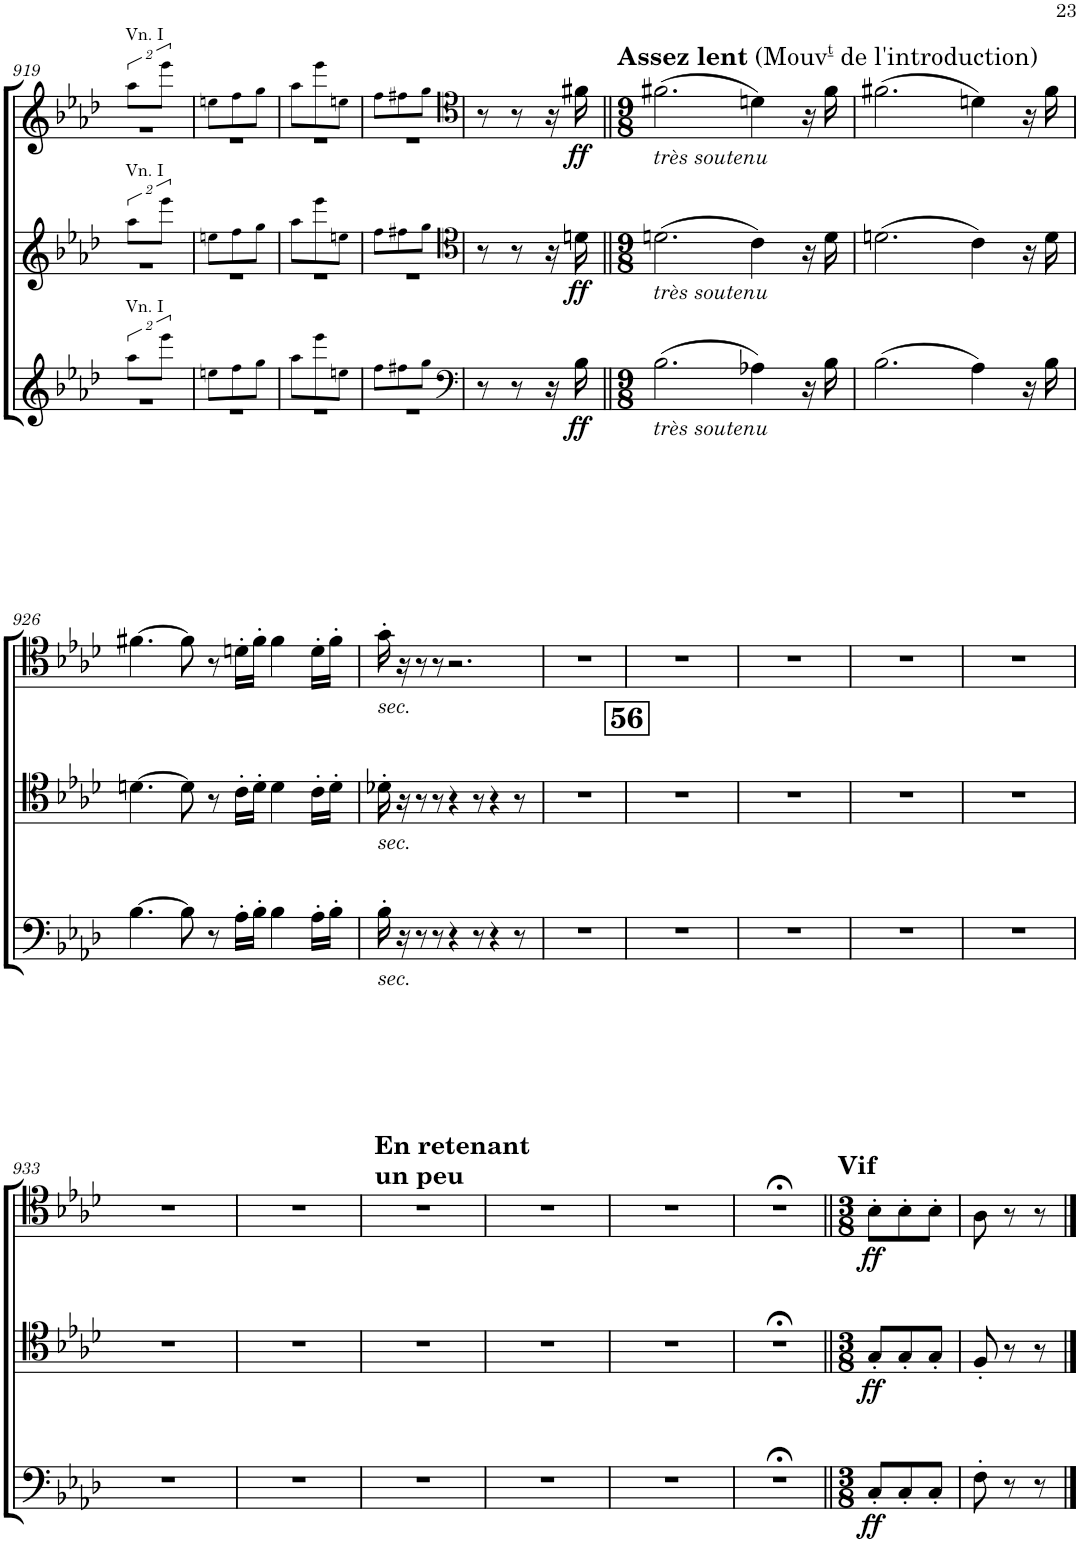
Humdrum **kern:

**kern	**dynam	**kern	**dynam	**kern	**dynam
*part3	*part3	*part2	*part2	*part1	*part1
*staff3	*staff3	*staff2	*staff2	*staff1	*staff1
*I"Trombone 3	*	*I"Trombone 2	*	*I"Trombone 1	*
*I'Trb	*	*I'Trb	*	*I'Trb	*
!!LO:PB:g=z
*clefG2	*	*clefG2	*	*clefG2	*
*k[b-e-a-d-]	*	*k[b-e-a-d-]	*	*k[b-e-a-d-]	*
*M3/8	*	*M3/8	*	*M3/8	*
=919	=919	=919	=919	=919	=919
*^	*	*^	*	*^	*
!	!	!	!	!	!	!LO:TX:a:t=Vn. I	!	!
!	!	!	!LO:TX:a:t=Vn. I	!	!	!	!	!
!LO:TX:a:t=Vn. I	!	!	!	!	!	!	!	!
16%3aa-!\L	4.r	.	16%3aa-!\L	4.r	.	16%3aa-!\L	4.r	.
16%3eee-!\J	.	.	16%3eee-!\J	.	.	16%3eee-!\J	.	.
=920	=920	=920	=920	=920	=920	=920	=920	=920
8een!\L	4.r	.	8een!\L	4.r	.	8een!\L	4.r	.
8ff!\	.	.	8ff!\	.	.	8ff!\	.	.
8gg!\J	.	.	8gg!\J	.	.	8gg!\J	.	.
=921	=921	=921	=921	=921	=921	=921	=921	=921
8aa-!\L	4.r	.	8aa-!\L	4.r	.	8aa-!\L	4.r	.
8eee-!\	.	.	8eee-!\	.	.	8eee-!\	.	.
8een!\J	.	.	8een!\J	.	.	8een!\J	.	.
=922	=922	=922	=922	=922	=922	=922	=922	=922
8ff!\L	4.r	.	8ff!\L	4.r	.	8ff!\L	4.r	.
8ff#X!\	.	.	8ff#X!\	.	.	8ff#X!\	.	.
8gg!\J	.	.	8gg!\J	.	.	8gg!\J	.	.
*v	*v	*	*	*	*	*v	*v	*
*	*	*v	*v	*	*	*
=923	=923	=923	=923	=923	=923
*clefF4	*	*clefC4	*	*clefC4	*
8r	.	8r	.	8r	.
8r	.	8r	.	8r	.
16r	.	16r	.	16r	.
!	!LO:DY:b	!	!LO:DY:b	!	!LO:DY:b
16B-\	ff	16dn\	ff	16f#X\	ff
=924||	=924||	=924||	=924||	=924||	=924||
*M9/8	*	*M9/8	*	*M9/8	*
!	!	!	!	!LO:TX:a:B:t=Assez lent	!
!	!	!	!	!LO:TX:a:t=(Mouv	!
!	!	!	!	!LO:TX:a:t=t	!
!	!	!	!	!LO:TX:a:t=de l'introduction)	!
!	!	!	!	!LO:TX:b:i:t=très soutenu	!
!	!	!LO:TX:b:i:t=très soutenu	!	!	!
!LO:TX:b:i:t=très soutenu	!	!	!	!	!
(2.B-\	.	(2.dn\	.	(2.f#X\	.
4A-X\)	.	4c\)	.	4dn\)	.
16r	.	16r	.	16r	.
16B-\	.	16d\	.	16f#\	.
=925	=925	=925	=925	=925	=925
(2.B-\	.	(2.dn\	.	(2.f#X\	.
4A-\)	.	4c\)	.	4dn\)	.
16r	.	16r	.	16r	.
16B-\	.	16d\	.	16f#\	.
!!LO:LB:g=z
=926	=926	=926	=926	=926	=926
[4.B-\	.	[4.dn\	.	[4.f#X\	.
8B-\]	.	8d\]	.	8f#\]	.
8r	.	8r	.	8r	.
16A-'\LL	.	16c'\LL	.	16dn'\LL	.
16B-'\JJ	.	16d'\JJ	.	16f#'\JJ	.
4B-\	.	4d\	.	4f#\	.
16A-'\LL	.	16c'\LL	.	16d'\LL	.
16B-'\JJ	.	16d'\JJ	.	16f#'\JJ	.
=927	=927	=927	=927	=927	=927
!	!	!	!	!LO:TX:b:i:t=sec.	!
!	!	!LO:TX:b:i:t=sec.	!	!	!
!LO:TX:b:i:t=sec.	!	!	!	!	!
16B-'\	.	16d-X'\	.	16g'\	.
16r	.	16r	.	16r	.
8r	.	8r	.	8r	.
8r	.	8r	.	8r	.
4r	.	4r	.	2.r	.
8r	.	8r	.	.	.
4r	.	4r	.	.	.
8r	.	8r	.	.	.
=928	=928	=928	=928	=928	=928
8%9r	.	8%9r	.	8%9r	.
!!LO:REH:place=s1:b:B:cj:fs=14:t=56
=929	=929	=929	=929	=929	=929
8%9r	.	8%9r	.	8%9r	.
=930	=930	=930	=930	=930	=930
8%9r	.	8%9r	.	8%9r	.
=931	=931	=931	=931	=931	=931
8%9r	.	8%9r	.	8%9r	.
=932	=932	=932	=932	=932	=932
8%9r	.	8%9r	.	8%9r	.
!!LO:LB:g=z
=933	=933	=933	=933	=933	=933
8%9r	.	8%9r	.	8%9r	.
=934	=934	=934	=934	=934	=934
8%9r	.	8%9r	.	8%9r	.
=935	=935	=935	=935	=935	=935
!	!	!	!	!LO:TX:a:B:t=En retenant	!
!	!	!	!	!LO:TX:a:t=un peu	!
8%9r	.	8%9r	.	8%9r	.
=936	=936	=936	=936	=936	=936
8%9r	.	8%9r	.	8%9r	.
=937	=937	=937	=937	=937	=937
8%9r	.	8%9r	.	8%9r	.
=938	=938	=938	=938	=938	=938
8%9r;<	.	8%9r;<	.	8%9r;<	.
=939||	=939||	=939||	=939||	=939||	=939||
*M3/8	*	*M3/8	*	*M3/8	*
!	!	!	!	!LO:TX:a:B:t=Vif	!
!	!LO:DY:b	!	!LO:DY:b	!	!LO:DY:b
8C'/L	ff	8G'/L	ff	8B-'\L	ff
8C'/	.	8G'/	.	8B-'\	.
8C'/J	.	8G'/J	.	8B-'\J	.
=940	=940	=940	=940	=940	=940
8F'\	.	8F'/	.	8A-\	.
8r	.	8r	.	8r	.
8r	.	8r	.	8r	.
==	==	==	==	==	==
*-	*-	*-	*-	*-	*-
